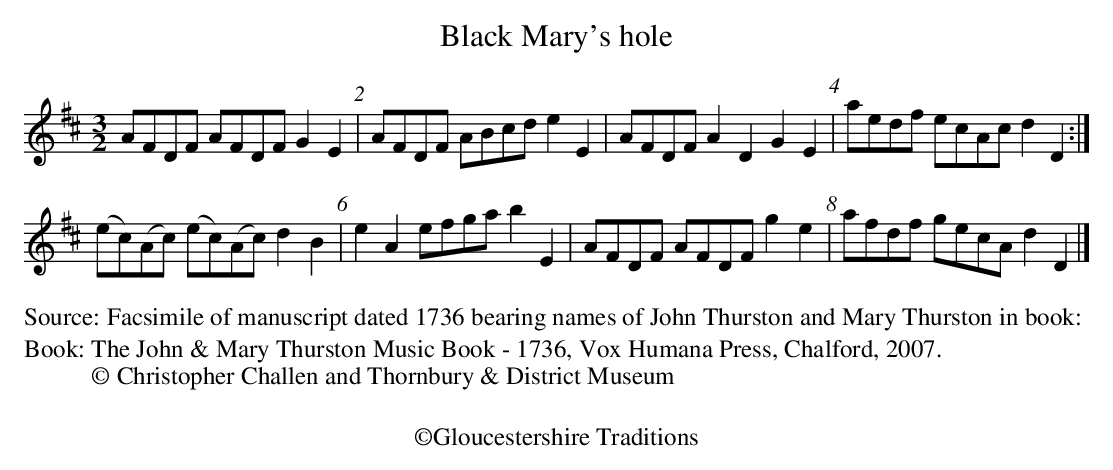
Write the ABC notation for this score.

X:1
T:Black Mary's hole
M:3/2
L:1/8
K:D
AFDF AFDF G2E2 | AFDF ABcd e2E2 | AFDF A2D2G2E2 | aedf ecAcd2D2:|
(ec)(Ac) (ec)(Ac)d2B2 | e2A2efgab2E2 | AFDF AFDF g2e2 | afdf gecA d2D2 |]
